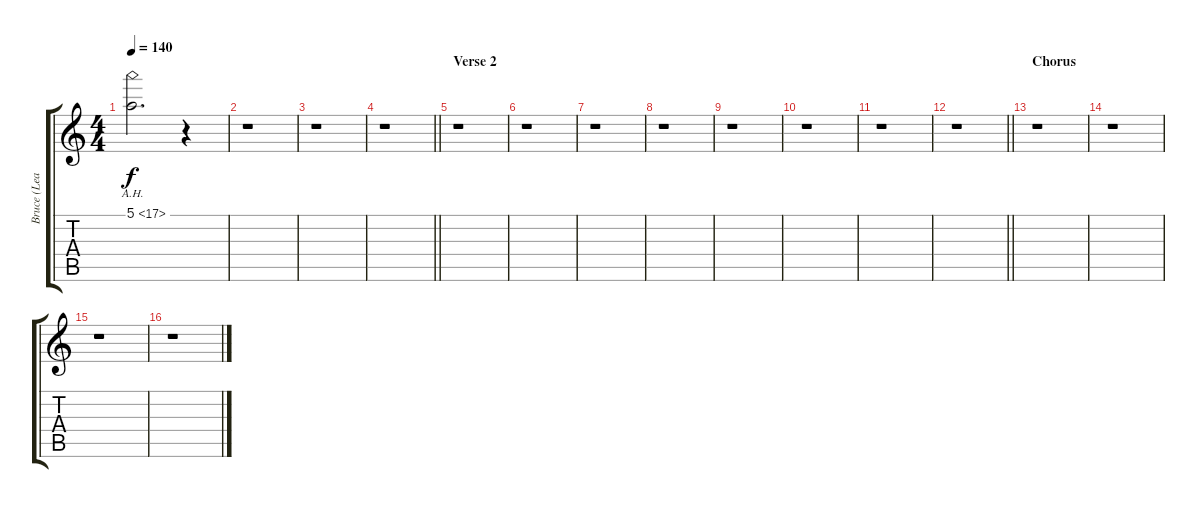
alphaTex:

\track ("Bruce (Lead)" "Bruce (Lea") {instrument distortionguitar}
\staff {score tabs}
\tuning (E4 B3 G3 D3 A2 E2) {hide}
\ts (4 4)
\tempo 140
\clef g2
\ks c
5.1{ah 12}.2{d dy f} r.4 |
r.1 |
r.1 |
\barLineRight lightlight
r.1 |
\section ("" "Verse 2")
r.1 |
r.1 |
r.1 |
r.1 |
r.1 |
r.1 |
r.1 |
\barLineRight lightlight
r.1 |
\section ("" "Chorus")
r.1 |
r.1 |
r.1 |
r.1
